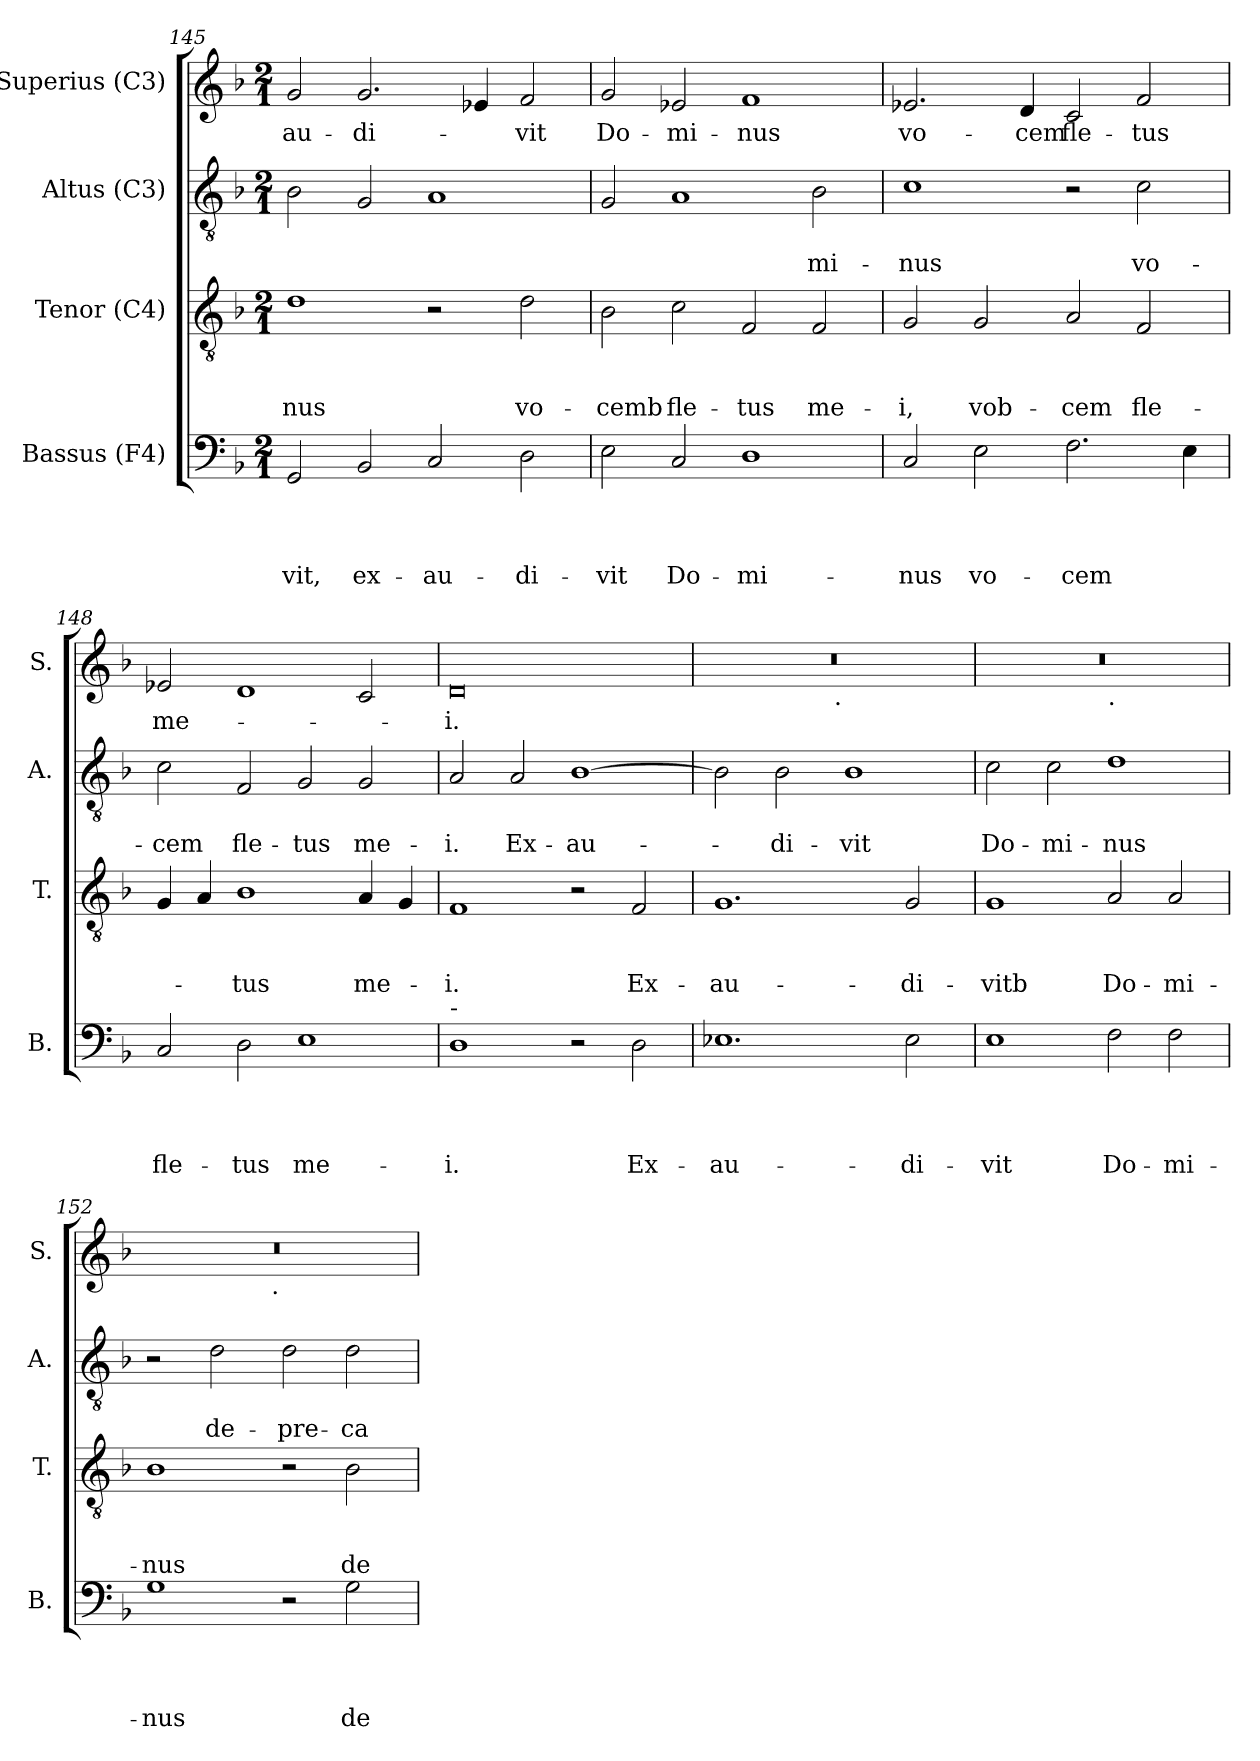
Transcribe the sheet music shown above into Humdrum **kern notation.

**kern	**text	**text	**text	**text	**kern	**text	**text	**text	**kern	**text	**text	**kern	**text
*part4	*part4	*part4	*part4	*part4	*part3	*part3	*part3	*part3	*part2	*part2	*part2	*part1	*part1
*staff4	*staff4	*staff4	*staff4	*staff4	*staff3	*staff3	*staff3	*staff3	*staff2	*staff2	*staff2	*staff1	*staff1
*I"Bassus (F4)	*	*	*	*	*I"Tenor (C4)	*	*	*	*I"Altus (C3)	*	*	*I"Superius (C3)	*
*I'B.	*	*	*	*	*I'T.	*	*	*	*I'A.	*	*	*I'S.	*
!!LO:LB:g=z
*clefF4	*	*	*	*	*clefGv2	*	*	*	*clefGv2	*	*	*clefG2	*
*k[b-]	*	*	*	*	*k[b-]	*	*	*	*k[b-]	*	*	*k[b-]	*
*F:	*	*	*	*	*F:	*	*	*	*F:	*	*	*F:	*
*M2/1	*	*	*	*	*M2/1	*	*	*	*M2/1	*	*	*M2/1	*
=145	=145	=145	=145	=145	=145	=145	=145	=145	=145	=145	=145	=145	=145
!	!	!	!	!LO:LY:b	!	!	!	!LO:LY:b	!	!	!	!	!LO:LY:b
2GG/	.	.	.	-vit,	1d	.	.	-nus	2B-\	.	.	2g/	-au-
!	!	!	!	!LO:LY:b	!	!	!	!	!	!	!	!	!LO:LY:b
2BB-/	.	.	.	ex-	.	.	.	.	2G/	.	.	2.g/	-di-
!	!	!	!	!LO:LY:b	!	!	!	!	!	!	!	!	!
2C/	.	.	.	-au-	2r	.	.	.	1A	.	.	.	.
.	.	.	.	.	.	.	.	.	.	.	.	4e-/	.
!	!	!	!	!LO:LY:b	!	!	!	!LO:LY:b	!	!	!	!	!LO:LY:b
2D\	.	.	.	-di-	2d\	.	.	vo-	.	.	.	2f/	-vit
=146	=146	=146	=146	=146	=146	=146	=146	=146	=146	=146	=146	=146	=146
!	!	!	!	!LO:LY:b	!	!	!	!LO:LY:b:rj	!	!	!	!	!LO:LY:b
2E\	.	.	.	-vit	2B-\	.	.	-cemb	2G/	.	.	2g/	Do-
!	!	!	!	!LO:LY:b	!	!	!	!LO:LY:b	!	!	!	!	!LO:LY:b
2C/	.	.	.	Do-	2c\	.	.	fle-	1A	.	.	2e-/	-mi-
!	!	!	!	!LO:LY:b	!	!	!	!LO:LY:b	!	!	!	!	!LO:LY:b
1D	.	.	.	-mi-	2F/	.	.	-tus	.	.	.	1f	-nus
!	!	!	!	!	!	!	!	!LO:LY:b	!	!	!LO:LY:b	!	!
.	.	.	.	.	2F/	.	.	me-	2B-\	.	-mi-	.	.
=147	=147	=147	=147	=147	=147	=147	=147	=147	=147	=147	=147	=147	=147
!	!	!	!	!LO:LY:b	!	!	!	!LO:LY:b	!	!	!LO:LY:b	!	!LO:LY:b
2C/	.	.	.	-nus	2G/	.	.	-i,	1c	.	-nus	2.e-/	vo-
!	!	!	!	!LO:LY:b	!	!	!	!LO:LY:b	!	!	!	!	!
2E\	.	.	.	vo-	2G/	.	.	vob-	.	.	.	.	.
!	!	!	!	!	!	!	!	!	!	!	!	!	!LO:LY:b
.	.	.	.	.	.	.	.	.	.	.	.	4d/	-cem
!	!	!	!	!LO:LY:b	!	!	!	!LO:LY:b	!	!	!	!	!LO:LY:b
2.F\	.	.	.	-cem	2A/	.	.	-cem	2r	.	.	2c/	fle-
!	!	!	!	!	!	!	!	!LO:LY:b	!	!	!LO:LY:b	!	!LO:LY:b
.	.	.	.	.	2F/	.	.	fle-	2c\	.	vo-	2f/	-tus
4E\	.	.	.	.	.	.	.	.	.	.	.	.	.
=148	=148	=148	=148	=148	=148	=148	=148	=148	=148	=148	=148	=148	=148
!	!	!	!	!LO:LY:b	!	!	!	!	!	!	!LO:LY:b	!	!LO:LY:b
2C/	.	.	.	fle-	4G/	.	.	.	2c\	.	-cem	2e-/	me-
.	.	.	.	.	4A/	.	.	.	.	.	.	.	.
!	!	!	!	!LO:LY:b	!	!	!	!LO:LY:b	!	!	!LO:LY:b	!	!
2D\	.	.	.	-tus	1B-	.	.	-tus	2F/	.	fle-	1d	.
!	!	!	!	!LO:LY:b	!	!	!	!	!	!	!LO:LY:b	!	!
1E	.	.	.	me-	.	.	.	.	2G/	.	-tus	.	.
!	!	!	!	!	!	!	!	!LO:LY:b	!	!	!LO:LY:b	!	!
.	.	.	.	.	4A/	.	.	me-	2G/	.	me-	2c/	.
.	.	.	.	.	4G/	.	.	.	.	.	.	.	.
!!LO:LB:g=z
=149	=149	=149	=149	=149	=149	=149	=149	=149	=149	=149	=149	=149	=149
!LO:TX:a:t=-	!	!	!	!	!	!	!	!	!	!	!	!	!
!	!	!	!	!LO:LY:b	!	!	!	!LO:LY:b	!	!	!LO:LY:b	!	!LO:LY:b:rj
1D	.	.	.	-i.	1F	.	.	-i.	2A/	.	-i.	0d	-i.
!	!	!	!	!	!	!	!	!	!	!	!LO:LY:b	!	!
.	.	.	.	.	.	.	.	.	2A/	.	Ex-	.	.
!	!	!	!	!	!	!	!	!	!	!	!LO:LY:b	!	!
2r	.	.	.	.	2r	.	.	.	[>1B-	.	-au-	.	.
!	!	!	!	!LO:LY:b	!	!	!	!LO:LY:b	!	!	!	!	!
2D\	.	.	.	Ex-	2F/	.	.	Ex-	.	.	.	.	.
=150	=150	=150	=150	=150	=150	=150	=150	=150	=150	=150	=150	=150	=150
!	!	!	!	!LO:LY:b	!	!	!	!LO:LY:b	!	!	!	!	!
*	*	*	*	*	*	*	*	*	*	*	*	*^	*
1.E-X	.	.	.	-au-	1.G	.	.	-au-	2B-\]	.	.	0r	2ryy	.
!	!	!	!	!	!	!	!	!	!	!	!LO:LY:b	!	!	!
.	.	.	.	.	.	.	.	.	2B-\	.	-di-	.	4...ryy	.
!	!	!	!	!	!	!	!	!	!	!	!	!	!LO:TX:b:t=.	!
.	.	.	.	.	.	.	.	.	.	.	.	.	1ryy	.
!	!	!	!	!	!	!	!	!	!	!	!LO:LY:b	!	!	!
.	.	.	.	.	.	.	.	.	1B-	.	-vit	.	.	.
!	!	!	!	!LO:LY:b	!	!	!	!LO:LY:b	!	!	!	!	!	!
2E-\	.	.	.	-di-	2G/	.	.	-di-	.	.	.	.	.	.
.	.	.	.	.	.	.	.	.	.	.	.	.	32ryy	.
=151	=151	=151	=151	=151	=151	=151	=151	=151	=151	=151	=151	=151	=151	=151
!	!	!	!	!LO:LY:b	!	!	!	!LO:LY:b:rj	!	!	!LO:LY:b	!	!	!
1E	.	.	.	-vit	1G	.	.	-vitb	2c\	.	Do-	0r	1ryy	.
!	!	!	!	!	!	!	!	!	!	!	!LO:LY:b	!	!	!
.	.	.	.	.	.	.	.	.	2c\	.	-mi-	.	.	.
!	!	!	!	!	!	!	!	!	!	!	!	!	!LO:TX:b:t=.	!
!	!	!	!	!LO:LY:b	!	!	!	!LO:LY:b	!	!	!LO:LY:b:rj	!	!	!
2F\	.	.	.	Do-	2A/	.	.	Do-	1d	.	-nus	.	1ryy	.
!	!	!	!	!LO:LY:b	!	!	!	!LO:LY:b	!	!	!	!	!	!
2F\	.	.	.	-mi-	2A/	.	.	-mi-	.	.	.	.	.	.
=152	=152	=152	=152	=152	=152	=152	=152	=152	=152	=152	=152	=152	=152	=152
!	!	!	!	!LO:LY:b	!	!	!	!LO:LY:b	!	!	!	!	!	!
1G	.	.	.	-nus	1B-	.	.	-nus	2r	.	.	0r	2ryy	.
!	!	!	!	!	!	!	!	!	!	!	!LO:LY:b	!	!	!
.	.	.	.	.	.	.	.	.	2d\	.	de-	.	4...ryy	.
!	!	!	!	!	!	!	!	!	!	!	!	!	!LO:TX:b:t=.	!
.	.	.	.	.	.	.	.	.	.	.	.	.	1ryy	.
!	!	!	!	!	!	!	!	!	!	!	!LO:LY:b	!	!	!
2r	.	.	.	.	2r	.	.	.	2d\	.	-pre-	.	.	.
!	!	!	!	!LO:LY:b	!	!	!	!LO:LY:b	!	!	!LO:LY:b	!	!	!
2G\	.	.	.	de-	2B-\	.	.	de-	2d\	.	-ca-	.	.	.
.	.	.	.	.	.	.	.	.	.	.	.	.	32ryy	.
*	*	*	*	*	*	*	*	*	*	*	*	*v	*v	*
=	=	=	=	=	=	=	=	=	=	=	=	=	=
*-	*-	*-	*-	*-	*-	*-	*-	*-	*-	*-	*-	*-	*-
